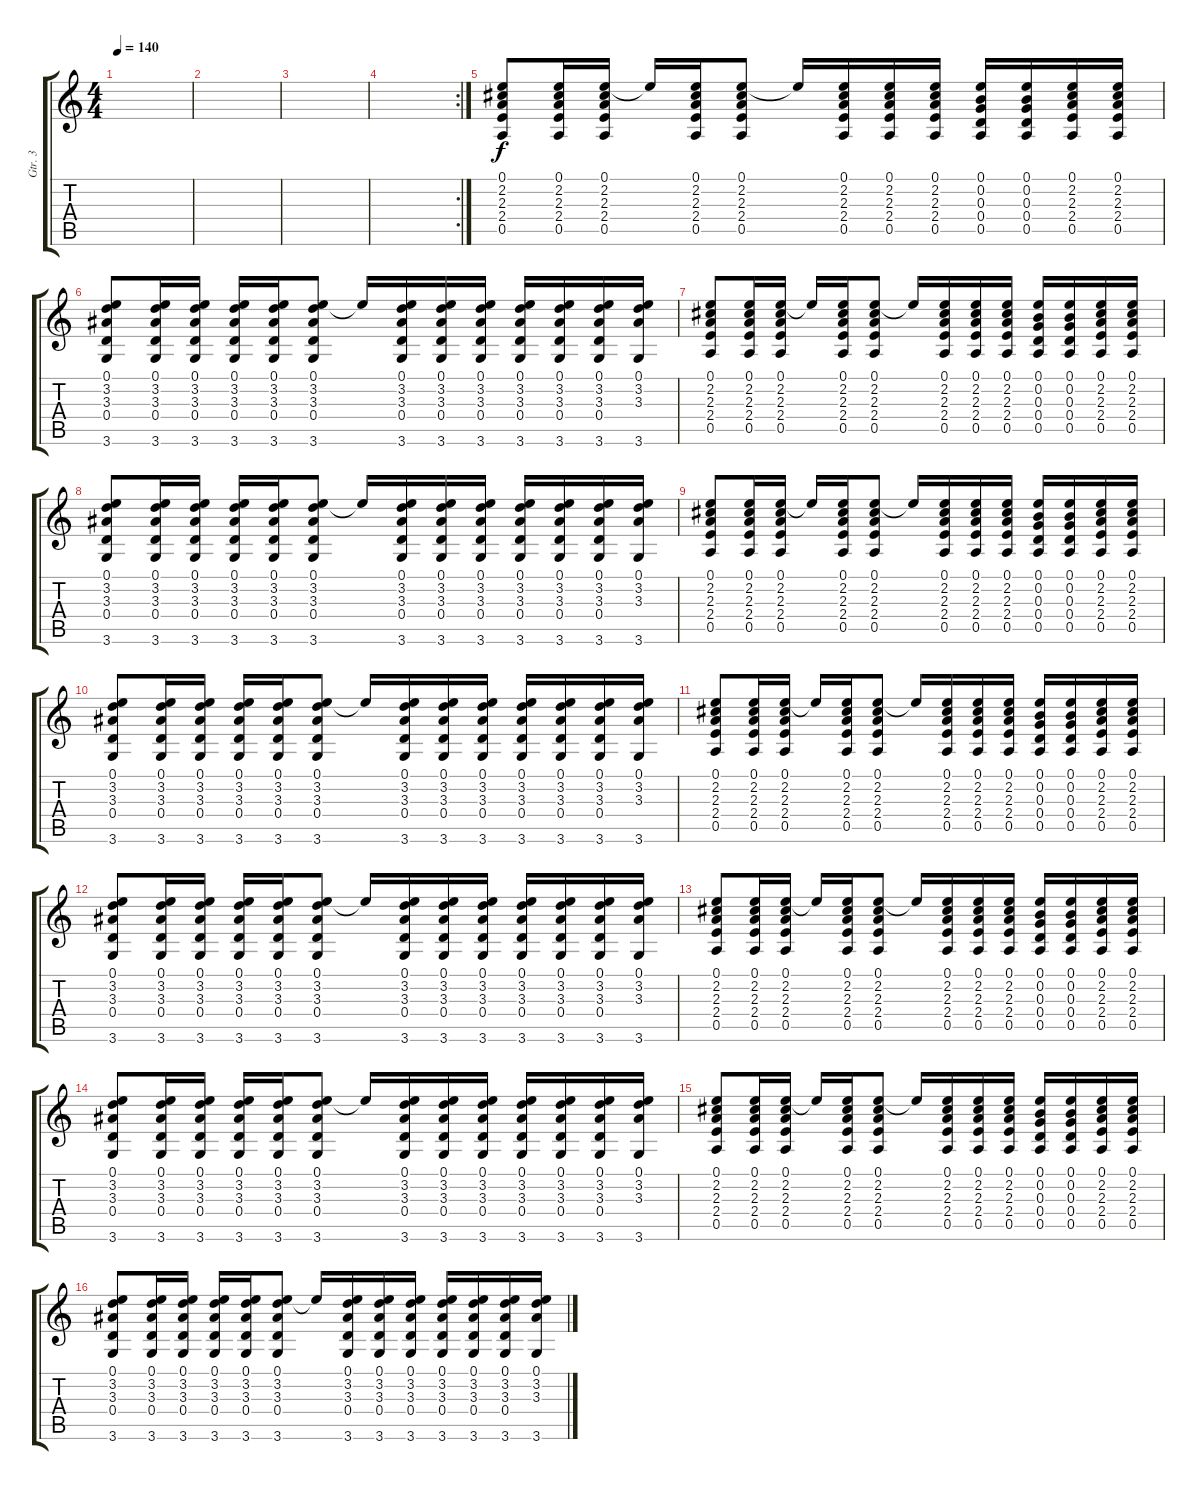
\track ("Gtr. 3" "Gtr. 3") {instrument distortionguitar}
\staff {score tabs}
\tuning (E4 B3 G3 D3 A2 E2) {hide}
\ts (4 4)
\tempo 140
\clef g2
\ks c
|
|
|
\rc 2
|
(0.1 2.2 2.3 2.4 0.5).8 (0.1 2.2 2.3 2.4 0.5).16 (0.1 2.2 2.3 2.4 0.5).16 0.1{t}.16 (0.1 2.2 2.3 2.4 0.5).16 (0.1 2.2 2.3 2.4 0.5).8 0.1{t}.16 (0.1 2.2 2.3 2.4 0.5).16 (0.1 2.2 2.3 2.4 0.5).16 (0.1 2.2 2.3 2.4 0.5).16 (0.1 0.2 0.3 0.4 0.5).16 (0.1 0.2 0.3 0.4 0.5).16 (0.1 2.2 2.3 2.4 0.5).16 (0.1 2.2 2.3 2.4 0.5).16 |
(0.1 3.2 3.3 0.4 3.6).8 (0.1 3.2 3.3 0.4 3.6).16 (0.1 3.2 3.3 0.4 3.6).16 (0.1 3.2 3.3 0.4 3.6).16 (0.1 3.2 3.3 0.4 3.6).16 (0.1 3.2 3.3 0.4 3.6).8 0.1{t}.16 (0.1 3.2 3.3 0.4 3.6).16 (0.1 3.2 3.3 0.4 3.6).16 (0.1 3.2 3.3 0.4 3.6).16 (0.1 3.2 3.3 0.4 3.6).16 (0.1 3.2 3.3 0.4 3.6).16 (0.1 3.2 3.3 0.4 3.6).16 (0.1 3.2 3.3 3.6).16 |
(0.1 2.2 2.3 2.4 0.5).8 (0.1 2.2 2.3 2.4 0.5).16 (0.1 2.2 2.3 2.4 0.5).16 0.1{t}.16 (0.1 2.2 2.3 2.4 0.5).16 (0.1 2.2 2.3 2.4 0.5).8 0.1{t}.16 (0.1 2.2 2.3 2.4 0.5).16 (0.1 2.2 2.3 2.4 0.5).16 (0.1 2.2 2.3 2.4 0.5).16 (0.1 0.2 0.3 0.4 0.5).16 (0.1 0.2 0.3 0.4 0.5).16 (0.1 2.2 2.3 2.4 0.5).16 (0.1 2.2 2.3 2.4 0.5).16 |
(0.1 3.2 3.3 0.4 3.6).8 (0.1 3.2 3.3 0.4 3.6).16 (0.1 3.2 3.3 0.4 3.6).16 (0.1 3.2 3.3 0.4 3.6).16 (0.1 3.2 3.3 0.4 3.6).16 (0.1 3.2 3.3 0.4 3.6).8 0.1{t}.16 (0.1 3.2 3.3 0.4 3.6).16 (0.1 3.2 3.3 0.4 3.6).16 (0.1 3.2 3.3 0.4 3.6).16 (0.1 3.2 3.3 0.4 3.6).16 (0.1 3.2 3.3 0.4 3.6).16 (0.1 3.2 3.3 0.4 3.6).16 (0.1 3.2 3.3 3.6).16 |
(0.1 2.2 2.3 2.4 0.5).8 (0.1 2.2 2.3 2.4 0.5).16 (0.1 2.2 2.3 2.4 0.5).16 0.1{t}.16 (0.1 2.2 2.3 2.4 0.5).16 (0.1 2.2 2.3 2.4 0.5).8 0.1{t}.16 (0.1 2.2 2.3 2.4 0.5).16 (0.1 2.2 2.3 2.4 0.5).16 (0.1 2.2 2.3 2.4 0.5).16 (0.1 0.2 0.3 0.4 0.5).16 (0.1 0.2 0.3 0.4 0.5).16 (0.1 2.2 2.3 2.4 0.5).16 (0.1 2.2 2.3 2.4 0.5).16 |
(0.1 3.2 3.3 0.4 3.6).8 (0.1 3.2 3.3 0.4 3.6).16 (0.1 3.2 3.3 0.4 3.6).16 (0.1 3.2 3.3 0.4 3.6).16 (0.1 3.2 3.3 0.4 3.6).16 (0.1 3.2 3.3 0.4 3.6).8 0.1{t}.16 (0.1 3.2 3.3 0.4 3.6).16 (0.1 3.2 3.3 0.4 3.6).16 (0.1 3.2 3.3 0.4 3.6).16 (0.1 3.2 3.3 0.4 3.6).16 (0.1 3.2 3.3 0.4 3.6).16 (0.1 3.2 3.3 0.4 3.6).16 (0.1 3.2 3.3 3.6).16 |
(0.1 2.2 2.3 2.4 0.5).8 (0.1 2.2 2.3 2.4 0.5).16 (0.1 2.2 2.3 2.4 0.5).16 0.1{t}.16 (0.1 2.2 2.3 2.4 0.5).16 (0.1 2.2 2.3 2.4 0.5).8 0.1{t}.16 (0.1 2.2 2.3 2.4 0.5).16 (0.1 2.2 2.3 2.4 0.5).16 (0.1 2.2 2.3 2.4 0.5).16 (0.1 0.2 0.3 0.4 0.5).16 (0.1 0.2 0.3 0.4 0.5).16 (0.1 2.2 2.3 2.4 0.5).16 (0.1 2.2 2.3 2.4 0.5).16 |
(0.1 3.2 3.3 0.4 3.6).8 (0.1 3.2 3.3 0.4 3.6).16 (0.1 3.2 3.3 0.4 3.6).16 (0.1 3.2 3.3 0.4 3.6).16 (0.1 3.2 3.3 0.4 3.6).16 (0.1 3.2 3.3 0.4 3.6).8 0.1{t}.16 (0.1 3.2 3.3 0.4 3.6).16 (0.1 3.2 3.3 0.4 3.6).16 (0.1 3.2 3.3 0.4 3.6).16 (0.1 3.2 3.3 0.4 3.6).16 (0.1 3.2 3.3 0.4 3.6).16 (0.1 3.2 3.3 0.4 3.6).16 (0.1 3.2 3.3 3.6).16 |
(0.1 2.2 2.3 2.4 0.5).8 (0.1 2.2 2.3 2.4 0.5).16 (0.1 2.2 2.3 2.4 0.5).16 0.1{t}.16 (0.1 2.2 2.3 2.4 0.5).16 (0.1 2.2 2.3 2.4 0.5).8 0.1{t}.16 (0.1 2.2 2.3 2.4 0.5).16 (0.1 2.2 2.3 2.4 0.5).16 (0.1 2.2 2.3 2.4 0.5).16 (0.1 0.2 0.3 0.4 0.5).16 (0.1 0.2 0.3 0.4 0.5).16 (0.1 2.2 2.3 2.4 0.5).16 (0.1 2.2 2.3 2.4 0.5).16 |
(0.1 3.2 3.3 0.4 3.6).8 (0.1 3.2 3.3 0.4 3.6).16 (0.1 3.2 3.3 0.4 3.6).16 (0.1 3.2 3.3 0.4 3.6).16 (0.1 3.2 3.3 0.4 3.6).16 (0.1 3.2 3.3 0.4 3.6).8 0.1{t}.16 (0.1 3.2 3.3 0.4 3.6).16 (0.1 3.2 3.3 0.4 3.6).16 (0.1 3.2 3.3 0.4 3.6).16 (0.1 3.2 3.3 0.4 3.6).16 (0.1 3.2 3.3 0.4 3.6).16 (0.1 3.2 3.3 0.4 3.6).16 (0.1 3.2 3.3 3.6).16 |
(0.1 2.2 2.3 2.4 0.5).8 (0.1 2.2 2.3 2.4 0.5).16 (0.1 2.2 2.3 2.4 0.5).16 0.1{t}.16 (0.1 2.2 2.3 2.4 0.5).16 (0.1 2.2 2.3 2.4 0.5).8 0.1{t}.16 (0.1 2.2 2.3 2.4 0.5).16 (0.1 2.2 2.3 2.4 0.5).16 (0.1 2.2 2.3 2.4 0.5).16 (0.1 0.2 0.3 0.4 0.5).16 (0.1 0.2 0.3 0.4 0.5).16 (0.1 2.2 2.3 2.4 0.5).16 (0.1 2.2 2.3 2.4 0.5).16 |
(0.1 3.2 3.3 0.4 3.6).8 (0.1 3.2 3.3 0.4 3.6).16 (0.1 3.2 3.3 0.4 3.6).16 (0.1 3.2 3.3 0.4 3.6).16 (0.1 3.2 3.3 0.4 3.6).16 (0.1 3.2 3.3 0.4 3.6).8 0.1{t}.16 (0.1 3.2 3.3 0.4 3.6).16 (0.1 3.2 3.3 0.4 3.6).16 (0.1 3.2 3.3 0.4 3.6).16 (0.1 3.2 3.3 0.4 3.6).16 (0.1 3.2 3.3 0.4 3.6).16 (0.1 3.2 3.3 0.4 3.6).16 (0.1 3.2 3.3 3.6).16
